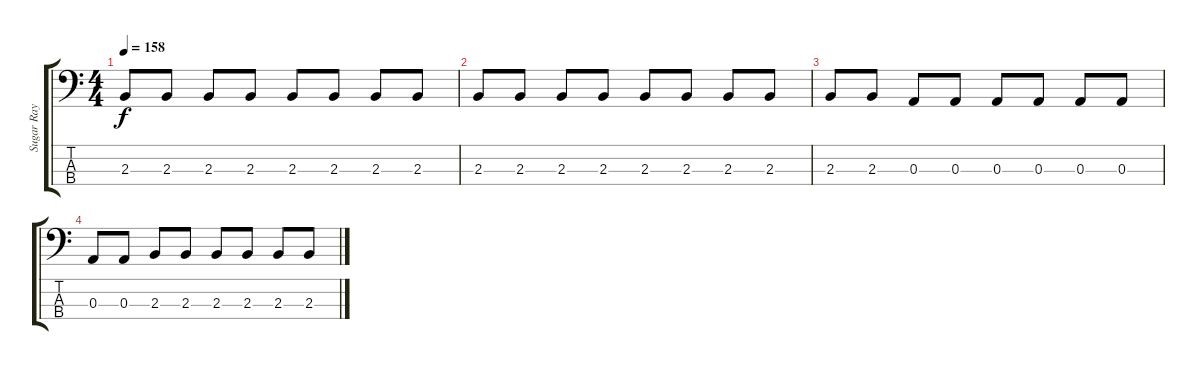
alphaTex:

\track ("Sugar Ray Runge" "Sugar Ray ") {instrument fretlessbass}
\staff {score tabs}
\tuning (G2 D2 A1 E1) {hide}
\ts (4 4)
\tempo 158
\clef f4
\ks c
2.3.8{dy f} 2.3.8 2.3.8 2.3.8 2.3.8 2.3.8 2.3.8 2.3.8 |
2.3.8 2.3.8 2.3.8 2.3.8 2.3.8 2.3.8 2.3.8 2.3.8 |
2.3.8 2.3.8 0.3.8 0.3.8 0.3.8 0.3.8 0.3.8 0.3.8 |
0.3.8 0.3.8 2.3.8 2.3.8 2.3.8 2.3.8 2.3.8 2.3.8
